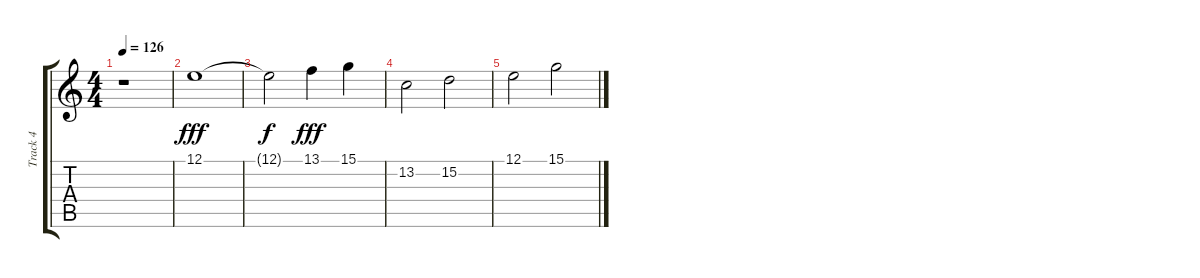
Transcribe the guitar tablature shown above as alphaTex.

\track ("Track 4" "Track 4") {instrument pad3polysynth}
\staff {score tabs}
\tuning (E4 B3 G3 D3 A2 E2) {hide}
\ts (4 4)
\tempo 126
\clef g2
\ks c
r.1{dy fff} |
12.1.1 |
12.1{t}.2{dy f} 13.1.4{dy fff} 15.1.4 |
13.2.2 15.2.2 |
12.1.2 15.1.2
